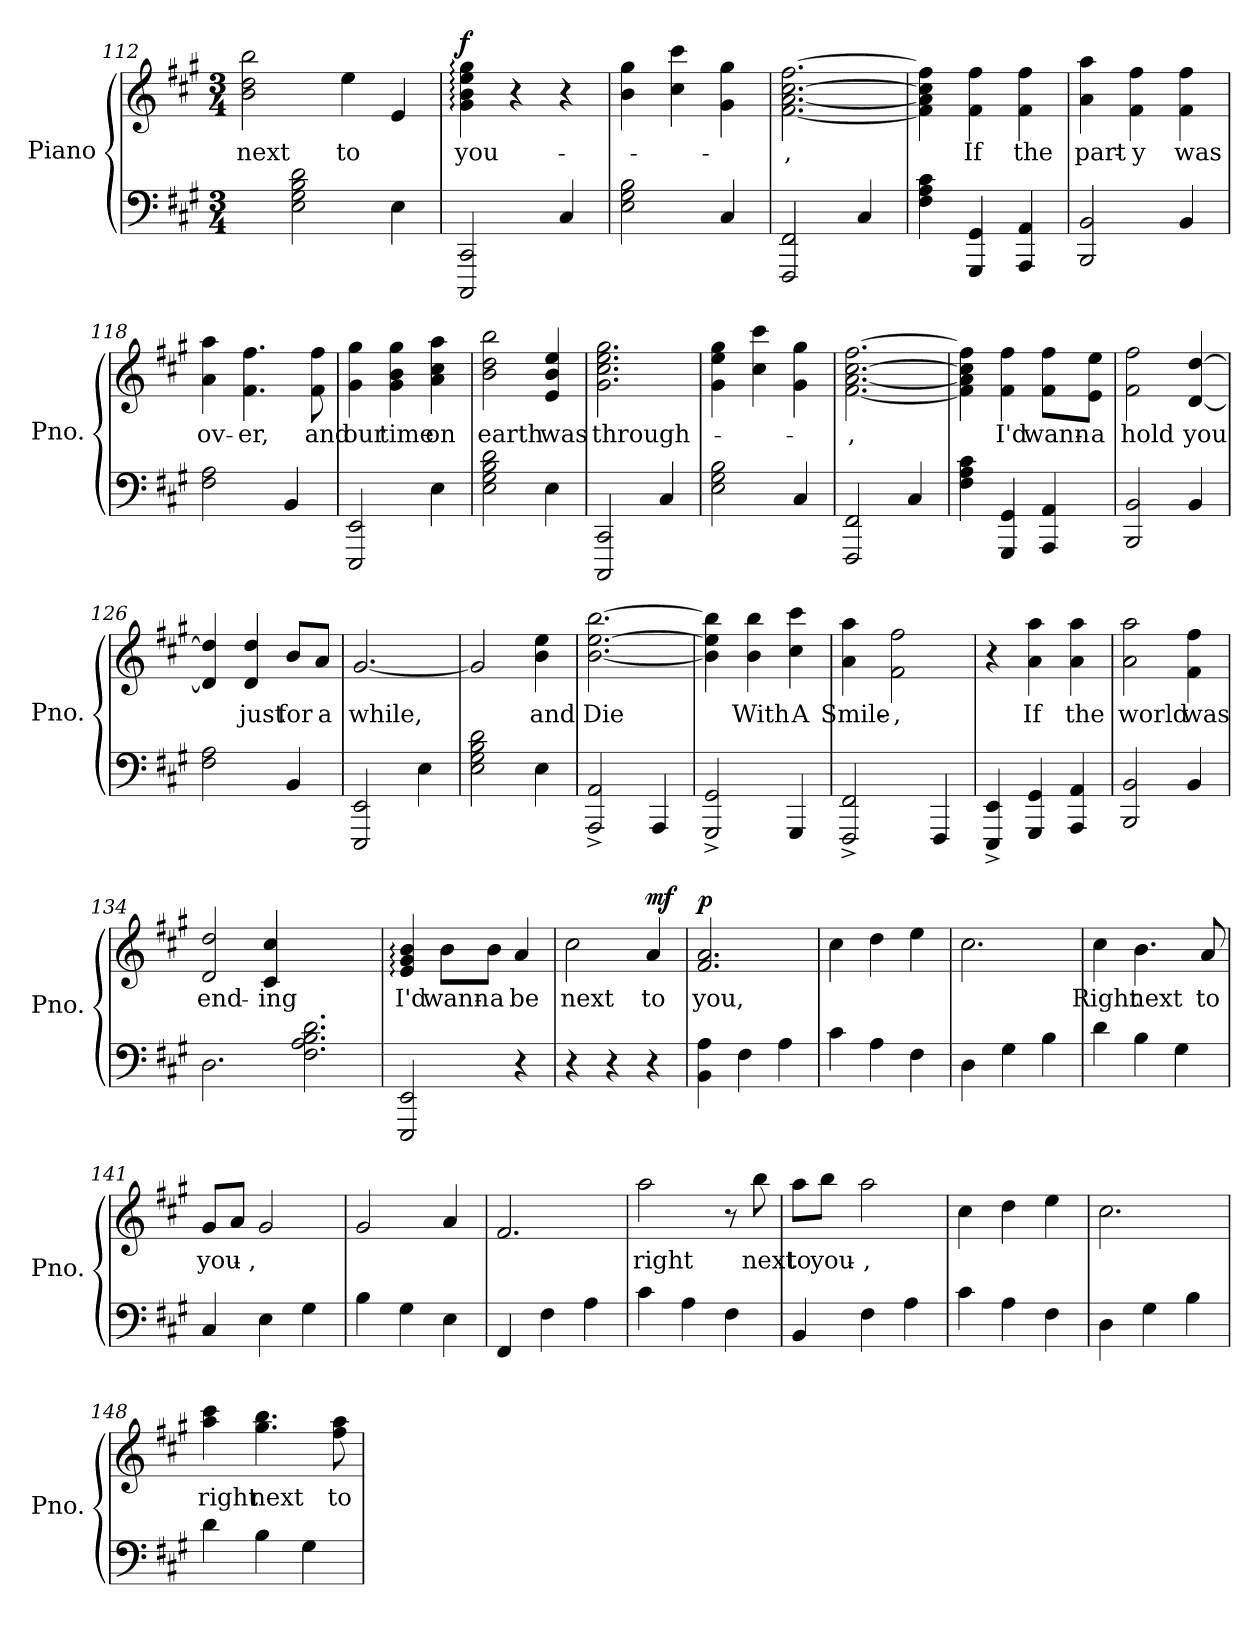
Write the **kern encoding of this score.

**kern	**kern	**text	**dynam
*part1	*part1	*part1	*part1
*staff2	*staff1	*staff1	*staff1/2
*I"Piano	*	*	*
*I'Pno.	*	*	*
*clefF4	*clefG2	*	*
*k[f#c#g#]	*k[f#c#g#]	*	*
*M3/4	*M3/4	*	*
=112	=112	=112	=112
4ryy	2b 2bb 2dd	next	.
2E 2G# 2B 2d	.	.	.
.	4ee	to	.
4E	4e	.	.
=113	=113	=113	=113
!	!	!	!LO:DY:b=2
2CC# 2CCC#	4g#: 4b: 4ee: 4gg#:	you-	f
.	4r	.	.
4C#	4r	.	.
=114	=114	=114	=114
2E 2G# 2B	4gg# 4b	.	.
.	4cc# 4ccc#	.	.
4C#	4g# 4gg#	.	.
=115	=115	=115	=115
2FF# 2FFF#	[2.ff# [2.f# [2.a [2.cc#	,	.
4C#	.	.	.
=116	=116	=116	=116
4A 4c# 4F#	4ff#] 4f#] 4a] 4cc#]	.	.
4GG# 4GGG#	4f# 4ff#	If	.
4AA 4AAA	4f# 4ff#	the	.
=117	=117	=117	=117
2BB 2BBB	4a 4aa	part-	.
.	4f# 4ff#	-y	.
4BB	4f# 4ff#	was	.
=118	=118	=118	=118
2A 2F#	4a 4aa	ov-	.
.	4.f# 4.ff#	-er,	.
4BB	.	.	.
.	8f# 8ff#	and	.
=119	=119	=119	=119
2EE 2EEE	4g# 4gg#	our	.
.	4g# 4gg# 4b	time	.
4E	4aa 4a 4cc#	on	.
=120	=120	=120	=120
2E 2G# 2B 2d	2b 2bb 2dd	earth	.
4E	4ee 4b 4e	was	.
=121	=121	=121	=121
2CC# 2CCC#	2.g# 2.cc# 2.ee 2.gg#	through-	.
4C#	.	.	.
=122	=122	=122	=122
2E 2G# 2B	4gg# 4ee 4g#	.	.
.	4cc# 4ccc#	.	.
4C#	4g# 4gg#	.	.
=123	=123	=123	=123
2FF# 2FFF#	[2.f# [2.ff# [2.a [2.cc#	,	.
4C#	.	.	.
=124	=124	=124	=124
4A 4c# 4F#	4f#] 4ff#] 4a] 4cc#]	.	.
4GG# 4GGG#	4f# 4ff#	I'd	.
4AA 4AAA	8f# 8ff#L	wann-	.
.	8e 8eeJ	-a	.
=125	=125	=125	=125
2BB 2BBB	2ff# 2f#	hold	.
4BB	[4dd [4d	you	.
=126	=126	=126	=126
2A 2F#	4dd] 4d]	.	.
.	4dd 4d	just	.
4BB	8bL	for	.
.	8aJ	a	.
=127	=127	=127	=127
2EE 2EEE	[2.g#	while,	.
4E	.	.	.
=128	=128	=128	=128
2E 2G# 2B 2d	2g#]	.	.
4E	4b 4ee	and	.
=129	=129	=129	=129
2AA^ 2AAA^	[2.bb [2.ee [2.b	Die	.
4AAA	.	.	.
=130	=130	=130	=130
2GG#^ 2GGG#^	4bb] 4ee] 4b]	.	.
.	4b 4bb	With	.
4GGG#	4cc# 4ccc#	A	.
=131	=131	=131	=131
2FF#^ 2FFF#^	4a 4aa	Smile-	.
.	2f# 2ff#	-,	.
4FFF#	.	.	.
=132	=132	=132	=132
4EE^ 4EEE^	4r	.	.
4GG# 4GGG#	4a 4aa	If	.
4AA 4AAA	4aa 4a	the	.
=133	=133	=133	=133
2BB 2BBB	2a 2aa	world	.
4BB	4f# 4ff#	was	.
=134	=134	=134	=134
2.D	2d 2dd	end-	.
.	4c# 4cc#	-ing	.
2.F# 2.A 2.d 2.B	2.ryy	.	.
=135	=135	=135	=135
2EE 2EEE	4g#: 4b: 4e:	I'd	.
.	8bL	wann-	.
.	8bJ	-a	.
4r	4a	be	.
=136	=136	=136	=136
4r	2cc#	next	.
4r	.	.	.
!	!	!	!LO:DY:b
4r	4a	to	mf
=137	=137	=137	=137
!	!	!	!LO:DY:b=2
4A 4BB	2.a 2.f#	you,	p
4F#	.	.	.
4A	.	.	.
=138	=138	=138	=138
4c#	4cc#	.	.
4A	4dd	.	.
4F#	4ee	.	.
=139	=139	=139	=139
4D	2.cc#	.	.
4G#	.	.	.
4B	.	.	.
=140	=140	=140	=140
4d	4cc#	Right	.
4B	4.b	next	.
4G#	.	.	.
.	8a	to	.
=141	=141	=141	=141
4C#	8g#L	you-	.
.	8aJ	.	.
4E	2g#	,	.
4G#	.	.	.
=142	=142	=142	=142
4B	2g#	.	.
4G#	.	.	.
4E	4a	.	.
=143	=143	=143	=143
4FF#	2.f#	.	.
4F#	.	.	.
4A	.	.	.
=144	=144	=144	=144
4c#	2aa	right	.
4A	.	.	.
4F#	8r	.	.
.	8bb	next	.
=145	=145	=145	=145
4BB	8aaL	to	.
.	8bbJ	you-	.
4F#	2aa	-,	.
4A	.	.	.
=146	=146	=146	=146
4c#	4cc#	.	.
4A	4dd	.	.
4F#	4ee	.	.
=147	=147	=147	=147
4D	2.cc#	.	.
4G#	.	.	.
4B	.	.	.
=148	=148	=148	=148
4d	4ccc# 4aa	right	.
4B	4.bb 4.gg#	next	.
4G#	.	.	.
.	8ff# 8aa	to	.
=	=	=	=
*-	*-	*-	*-
